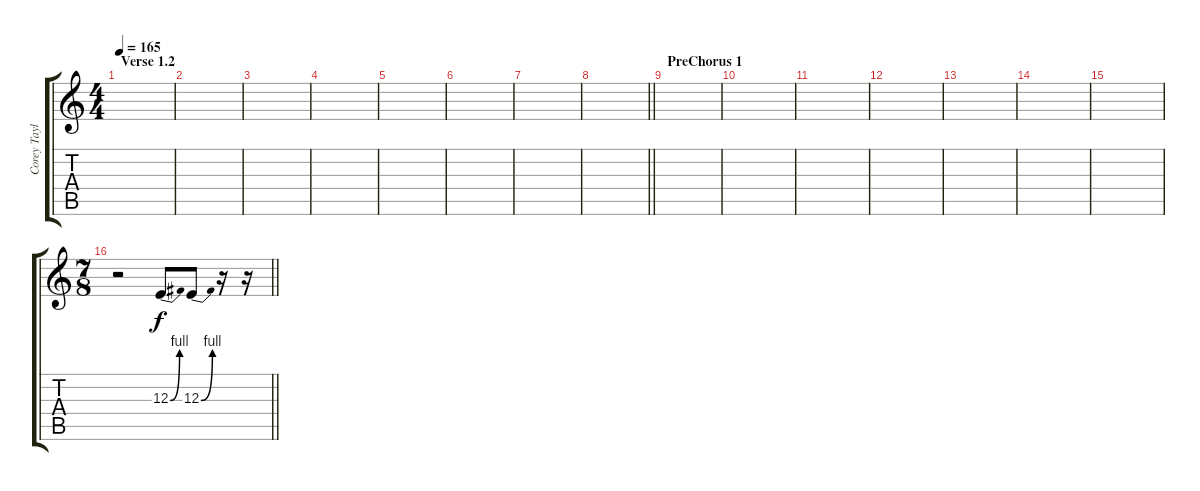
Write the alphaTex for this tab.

\track ("Corey Taylor" "Corey Tayl") {instrument lead2sawtooth}
\staff {score tabs}
\tuning (Db4 Ab3 E3 B2 Gb2 B1) {hide}
\ts (4 4)
\section ("" "Verse 1.2")
\tempo 165
\clef g2
\ks c
|
|
|
|
|
|
|
\barLineRight lightlight
|
\section ("" "PreChorus 1")
|
|
|
|
|
|
|
\ts (7 8)
\barLineRight lightlight
r.2 12.3{be (bend 0 0 60 4)}.8 12.3{be (bend 0 0 60 4)}.8 r.16 r.16
